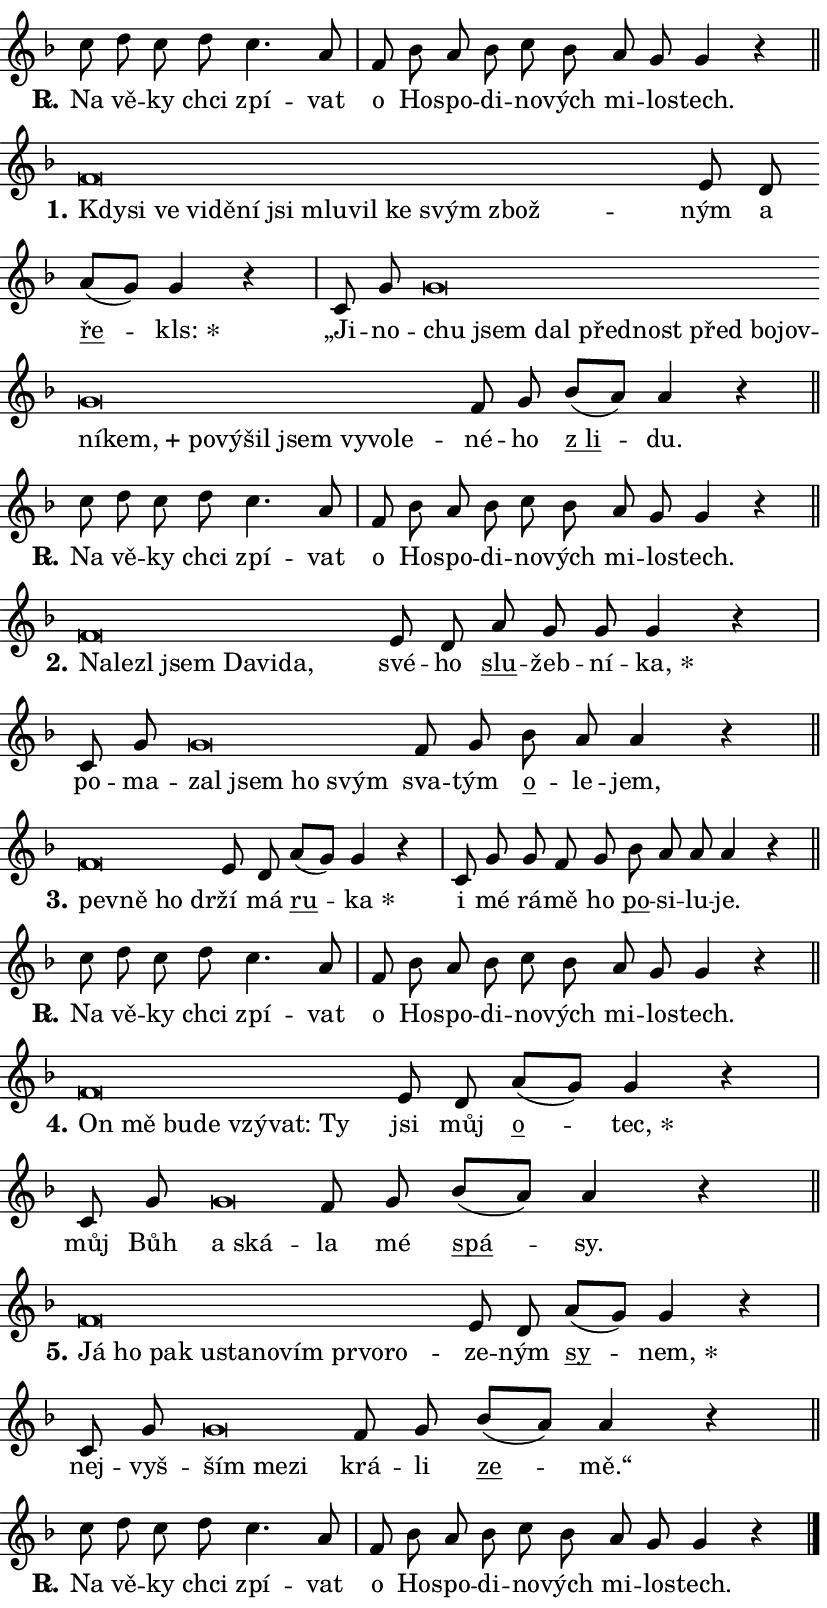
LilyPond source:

\version "2.24.0"
\header { tagline = "" }
\paper {
  indent = 0\cm
  top-margin = 0\cm
  right-margin = 0.13\cm % to fit lyric hyphens
  bottom-margin = 0\cm
  left-margin = 0\cm
  paper-width = 14\cm
  page-breaking = #ly:one-page-breaking
  system-system-spacing.basic-distance = #11
  score-system-spacing.basic-distance = #11
  ragged-last = ##f
}


%% Author: Thomas Morley
%% https://lists.gnu.org/archive/html/lilypond-user/2020-05/msg00002.html
#(define (line-position grob)
"Returns position of @var[grob} in current system:
   @code{'start}, if at first time-step
   @code{'end}, if at last time-step
   @code{'middle} otherwise
"
  (let* ((col (ly:item-get-column grob))
         (ln (ly:grob-object col 'left-neighbor))
         (rn (ly:grob-object col 'right-neighbor))
         (col-to-check-left (if (ly:grob? ln) ln col))
         (col-to-check-right (if (ly:grob? rn) rn col))
         (break-dir-left
           (and
             (ly:grob-property col-to-check-left 'non-musical #f)
             (ly:item-break-dir col-to-check-left)))
         (break-dir-right
           (and
             (ly:grob-property col-to-check-right 'non-musical #f)
             (ly:item-break-dir col-to-check-right))))
        (cond ((eqv? 1 break-dir-left) 'start)
              ((eqv? -1 break-dir-right) 'end)
              (else 'middle))))

#(define (tranparent-at-line-position vctor)
  (lambda (grob)
  "Relying on @code{line-position} select the relevant enry from @var{vctor}.
Used to determine transparency,"
    (case (line-position grob)
      ((end) (not (vector-ref vctor 0)))
      ((middle) (not (vector-ref vctor 1)))
      ((start) (not (vector-ref vctor 2))))))

noteHeadBreakVisibility =
#(define-music-function (break-visibility)(vector?)
"Makes @code{NoteHead}s transparent relying on @var{break-visibility}"
#{
  \override NoteHead.transparent =
    #(tranparent-at-line-position break-visibility)
#})

#(define delete-ledgers-for-transparent-note-heads
  (lambda (grob)
    "Reads whether a @code{NoteHead} is transparent.
If so this @code{NoteHead} is removed from @code{'note-heads} from
@var{grob}, which is supposed to be @code{LedgerLineSpanner}.
As a result ledgers are not printed for this @code{NoteHead}"
    (let* ((nhds-array (ly:grob-object grob 'note-heads))
           (nhds-list
             (if (ly:grob-array? nhds-array)
                 (ly:grob-array->list nhds-array)
                 '()))
           ;; Relies on the transparent-property being done before
           ;; Staff.LedgerLineSpanner.after-line-breaking is executed.
           ;; This is fragile ...
           (to-keep
             (remove
               (lambda (nhd)
                 (ly:grob-property nhd 'transparent #f))
               nhds-list)))
      ;; TODO find a better method to iterate over grob-arrays, similiar
      ;; to filter/remove etc for lists
      ;; For now rebuilt from scratch
      (set! (ly:grob-object grob 'note-heads)  '())
      (for-each
        (lambda (nhd)
          (ly:pointer-group-interface::add-grob grob 'note-heads nhd))
        to-keep))))

squashNotes = {
  \override NoteHead.X-extent = #'(-0.2 . 0.2)
  \override NoteHead.Y-extent = #'(-0.75 . 0)
  \override NoteHead.stencil =
    #(lambda (grob)
       (let ((pos (ly:grob-property grob 'staff-position)))
         (begin
           (if (< pos -7) (display "ERROR: Lower brevis then expected\n") (display ""))
           (if (<= pos -6) ly:text-interface::print ly:note-head::print))))
}
unSquashNotes = {
  \revert NoteHead.X-extent
  \revert NoteHead.Y-extent
  \revert NoteHead.stencil
}

hideNotes = \noteHeadBreakVisibility #begin-of-line-visible
unHideNotes = \noteHeadBreakVisibility #all-visible

% work-around for resetting accidentals
% https://lilypond.org/doc/v2.23/Documentation/notation/displaying-rhythms#unmetered-music
cadenzaMeasure = {
  \cadenzaOff
  \partial 1024 s1024
  \cadenzaOn
}

#(define-markup-command (accent layout props text) (markup?)
  "Underline accented syllable"
  (interpret-markup layout props
    #{\markup \override #'(offset . 4.3) \underline { #text }#}))

responsum = \markup \concat {
  "R" \hspace #-1.05 \path #0.1 #'((moveto 0 0.07) (lineto 0.9 0.8)) \hspace #0.05 "."
}

spaceSize = #0.6828661417322834 % exact space size for TeX Gyre Schola

\layout {
  \context {
    \Staff
    \remove "Time_signature_engraver"
    \override LedgerLineSpanner.after-line-breaking = #delete-ledgers-for-transparent-note-heads
  }
  \context {
    \Lyrics {
      \override LyricSpace.minimum-distance = \spaceSize
      \override LyricText.font-name = #"TeX Gyre Schola"
      \override LyricText.font-size = 1
      \override StanzaNumber.font-name = #"TeX Gyre Schola Bold"
      \override StanzaNumber.font-size = 1
    }
  }
  \context {
    \Score 
    \override NoteHead.text =
      #(lambda (grob) 
        (let ((pos (ly:grob-property grob 'staff-position)))
          #{\markup {
            \combine
              \halign #-0.55 \raise #(if (= pos -6) 0 0.5) \override #'(thickness . 2) \draw-line #'(3.2 . 0)
              \musicglyph "noteheads.sM1"
          }#}))
  }
}

% magnetic-lyrics.ily
%
%   written by
%     Jean Abou Samra <jean@abou-samra.fr>
%     Werner Lemberg <wl@gnu.org>
%
%   adapted by
%     Jiri Hon <jiri.hon@gmail.com>
%
% Version 2022-Apr-15

% https://www.mail-archive.com/lilypond-user@gnu.org/msg149350.html

#(define (Left_hyphen_pointer_engraver context)
   "Collect syllable-hyphen-syllable occurrences in lyrics and store
them in properties.  This engraver only looks to the left.  For
example, if the lyrics input is @code{foo -- bar}, it does the
following.

@itemize @bullet
@item
Set the @code{text} property of the @code{LyricHyphen} grob between
@q{foo} and @q{bar} to @code{foo}.

@item
Set the @code{left-hyphen} property of the @code{LyricText} grob with
text @q{foo} to the @code{LyricHyphen} grob between @q{foo} and
@q{bar}.
@end itemize

Use this auxiliary engraver in combination with the
@code{lyric-@/text::@/apply-@/magnetic-@/offset!} hook."
   (let ((hyphen #f)
         (text #f))
     (make-engraver
      (acknowledgers
       ((lyric-syllable-interface engraver grob source-engraver)
        (set! text grob)))
      (end-acknowledgers
       ((lyric-hyphen-interface engraver grob source-engraver)
        ;(when (not (grob::has-interface grob 'lyric-space-interface))
          (set! hyphen grob)));)
      ((stop-translation-timestep engraver)
       (when (and text hyphen)
         (ly:grob-set-object! text 'left-hyphen hyphen))
       (set! text #f)
       (set! hyphen #f)))))

#(define (lyric-text::apply-magnetic-offset! grob)
   "If the space between two syllables is less than the value in
property @code{LyricText@/.details@/.squash-threshold}, move the right
syllable to the left so that it gets concatenated with the left
syllable.

Use this function as a hook for
@code{LyricText@/.after-@/line-@/breaking} if the
@code{Left_@/hyphen_@/pointer_@/engraver} is active."
   (let ((hyphen (ly:grob-object grob 'left-hyphen #f)))
     (when hyphen
       (let ((left-text (ly:spanner-bound hyphen LEFT)))
         (when (grob::has-interface left-text 'lyric-syllable-interface)
           (let* ((common (ly:grob-common-refpoint grob left-text X))
                  (this-x-ext (ly:grob-extent grob common X))
                  (left-x-ext
                   (begin
                     ;; Trigger magnetism for left-text.
                     (ly:grob-property left-text 'after-line-breaking)
                     (ly:grob-extent left-text common X)))
                  ;; `delta` is the gap width between two syllables.
                  (delta (- (interval-start this-x-ext)
                            (interval-end left-x-ext)))
                  (details (ly:grob-property grob 'details))
                  (threshold (assoc-get 'squash-threshold details 0.2)))
             (when (< delta threshold)
               (let* (;; We have to manipulate the input text so that
                      ;; ligatures crossing syllable boundaries are not
                      ;; disabled.  For languages based on the Latin
                      ;; script this is essentially a beautification.
                      ;; However, for non-Western scripts it can be a
                      ;; necessity.
                      (lt (ly:grob-property left-text 'text))
                      (rt (ly:grob-property grob 'text))
                      (is-space (grob::has-interface hyphen 'lyric-space-interface))
                      (space (if is-space " " ""))
                      (extra-delta (if is-space spaceSize 0))
                      ;; Append new syllable.
                      (ltrt-space (if (and (string? lt) (string? rt))
                                (string-append lt space rt)
                                (make-concat-markup (list lt space rt))))
                      ;; Right-align `ltrt` to the right side.
                      (ltrt-space-markup (grob-interpret-markup
                               grob
                               (make-translate-markup
                                (cons (interval-length this-x-ext) 0)
                                (make-right-align-markup ltrt-space)))))
                 (begin
                   ;; Don't print `left-text`.
                   (ly:grob-set-property! left-text 'stencil #f)
                   ;; Set text and stencil (which holds all collected
                   ;; syllables so far) and shift it to the left.
                   (ly:grob-set-property! grob 'text ltrt-space)
                   (ly:grob-set-property! grob 'stencil ltrt-space-markup)
                   (ly:grob-translate-axis! grob (- (- delta extra-delta)) X))))))))))


#(define (lyric-hyphen::displace-bounds-first grob)
   ;; Make very sure this callback isn't triggered too early.
   (let ((left (ly:spanner-bound grob LEFT))
         (right (ly:spanner-bound grob RIGHT)))
     (ly:grob-property left 'after-line-breaking)
     (ly:grob-property right 'after-line-breaking)
     (ly:lyric-hyphen::print grob)))

squashThreshold = #0.4

\layout {
  \context {
    \Lyrics
    \consists #Left_hyphen_pointer_engraver
    \override LyricText.after-line-breaking =
      #lyric-text::apply-magnetic-offset!
    \override LyricHyphen.stencil = #lyric-hyphen::displace-bounds-first
    \override LyricText.details.squash-threshold = \squashThreshold
    \override LyricHyphen.minimum-distance = 0
    \override LyricHyphen.minimum-length = \squashThreshold
  }
}

squashText = \override LyricText.details.squash-threshold = 9999
unSquashText = \override LyricText.details.squash-threshold = \squashThreshold

leftText = \override LyricText.self-alignment-X = #LEFT
unLeftText = \revert LyricText.self-alignment-X

starOffset = #(lambda (grob) 
                (let ((x_offset (ly:self-alignment-interface::aligned-on-x-parent grob)))
                  (if (= x_offset 0) 0 (+ x_offset 1.2))))

star = #(define-music-function (syllable)(string?)
"Append star separator at the end of a syllable"
#{
  \once \override LyricText.X-offset = #starOffset
  \lyricmode { \markup {
    #syllable
    \override #'((font-name . "TeX Gyre Schola Bold")) \hspace #0.2 \lower #0.65 \larger "*"
  } }
#})

starAccent = #(define-music-function (syllable)(string?)
"Append star separator at the end of a syllable and make accent"
#{
  \once \override LyricText.X-offset = #starOffset
  \lyricmode { \markup {
    \accent #syllable
    \override #'((font-name . "TeX Gyre Schola Bold")) \hspace #0.2 \lower #0.65 \larger "*"
  } }
#})

breath = #(define-music-function (syllable)(string?)
"Append breathing indicator at the end of a syllable"
#{
  \lyricmode { \markup { #syllable "+" } }
#})

optionalBreath = #(define-music-function (syllable)(string?)
"Append optional breathing indicator at the end of a syllable"
#{
  \lyricmode { \markup { #syllable "(+)" } }
#})


\score {
    <<
        \new Voice = "melody" { \cadenzaOn \key f \major \relative { c''8 d c d c4. a8 \cadenzaMeasure \bar "|" f bes a bes \bar "" c bes \bar "" a g g4 r \cadenzaMeasure \bar "||" \break } }
        \new Lyrics \lyricsto "melody" { \lyricmode { \set stanza = \responsum
Na vě -- ky chci zpí -- vat o Ho -- spo -- di -- no -- vých mi -- lo -- stech. } }
    >>
    \layout {}
}

\score {
    <<
        \new Voice = "melody" { \cadenzaOn \key f \major \relative { \squashNotes f'\breve*1/16 \hideNotes \breve*1/16 \bar "" \breve*1/16 \bar "" \breve*1/16 \bar "" \breve*1/16 \bar "" \breve*1/16 \bar "" \breve*1/16 \bar "" \breve*1/16 \bar "" \breve*1/16 \bar "" \breve*1/16 \bar "" \breve*1/16 \breve*1/16 \bar "" \unHideNotes \unSquashNotes e8 d \bar "" a'[( g)] g4 r \cadenzaMeasure \bar "|" c,8 g' \bar "" \squashNotes g\breve*1/16 \hideNotes \breve*1/16 \bar "" \breve*1/16 \bar "" \breve*1/16 \bar "" \breve*1/16 \bar "" \breve*1/16 \bar "" \breve*1/16 \bar "" \breve*1/16 \bar "" \breve*1/16 \bar "" \breve*1/16 \bar "" \breve*1/16 \bar "" \breve*1/16 \bar "" \breve*1/16 \bar "" \breve*1/16 \bar "" \breve*1/16 \bar "" \breve*1/16 \breve*1/16 \bar "" \unHideNotes \unSquashNotes f8 g \bar "" bes[( a)] a4 r \cadenzaMeasure \bar "||" \break } }
        \new Lyrics \lyricsto "melody" { \lyricmode { \set stanza = "1."
\leftText Kdy -- \squashText si ve vi -- dě -- ní jsi mlu -- vil ke svým zbož -- \unLeftText \unSquashText ným a \markup \accent ře -- \star kls: „Ji -- no -- \leftText chu \squashText jsem dal před -- nost před bo -- jov -- ní -- \breath "kem," po -- vý -- šil jsem vy -- vo -- le -- \unLeftText \unSquashText né -- ho \markup \accent "z li" -- du. } }
    >>
    \layout {}
}

\score {
    <<
        \new Voice = "melody" { \cadenzaOn \key f \major \relative { c''8 d c d c4. a8 \cadenzaMeasure \bar "|" f bes a bes \bar "" c bes \bar "" a g g4 r \cadenzaMeasure \bar "||" \break } }
        \new Lyrics \lyricsto "melody" { \lyricmode { \set stanza = \responsum
Na vě -- ky chci zpí -- vat o Ho -- spo -- di -- no -- vých mi -- lo -- stech. } }
    >>
    \layout {}
}

\score {
    <<
        \new Voice = "melody" { \cadenzaOn \key f \major \relative { \squashNotes f'\breve*1/16 \hideNotes \breve*1/16 \bar "" \breve*1/16 \bar "" \breve*1/16 \bar "" \breve*1/16 \bar "" \breve*1/16 \breve*1/16 \bar "" \unHideNotes \unSquashNotes e8 d \bar "" a' g g g4 r \cadenzaMeasure \bar "|" c,8 g' \bar "" \squashNotes g\breve*1/16 \hideNotes \breve*1/16 \bar "" \breve*1/16 \breve*1/16 \bar "" \unHideNotes \unSquashNotes f8 g \bar "" bes a a4 r \cadenzaMeasure \bar "||" \break } }
        \new Lyrics \lyricsto "melody" { \lyricmode { \set stanza = "2."
\leftText Na -- \squashText le -- zl jsem Da -- vi -- da, \unLeftText \unSquashText své -- ho \markup \accent slu -- žeb -- ní -- \star ka, po -- ma -- \leftText zal \squashText jsem ho svým \unLeftText \unSquashText sva -- tým \markup \accent o -- le -- jem, } }
    >>
    \layout {}
}

\score {
    <<
        \new Voice = "melody" { \cadenzaOn \key f \major \relative { \squashNotes f'\breve*1/16 \hideNotes \breve*1/16 \bar "" \breve*1/16 \breve*1/16 \bar "" \unHideNotes \unSquashNotes e8 d \bar "" a'[( g)] g4 r \cadenzaMeasure \bar "|" c,8 g' \bar "" g f8 g \bar "" bes a a a4 r \cadenzaMeasure \bar "||" \break } }
        \new Lyrics \lyricsto "melody" { \lyricmode { \set stanza = "3."
\leftText pev -- \squashText ně ho dr -- \unLeftText \unSquashText ží má \markup \accent ru -- \star ka i mé rá -- mě ho \markup \accent po -- si -- lu -- je. } }
    >>
    \layout {}
}

\score {
    <<
        \new Voice = "melody" { \cadenzaOn \key f \major \relative { c''8 d c d c4. a8 \cadenzaMeasure \bar "|" f bes a bes \bar "" c bes \bar "" a g g4 r \cadenzaMeasure \bar "||" \break } }
        \new Lyrics \lyricsto "melody" { \lyricmode { \set stanza = \responsum
Na vě -- ky chci zpí -- vat o Ho -- spo -- di -- no -- vých mi -- lo -- stech. } }
    >>
    \layout {}
}

\score {
    <<
        \new Voice = "melody" { \cadenzaOn \key f \major \relative { \squashNotes f'\breve*1/16 \hideNotes \breve*1/16 \bar "" \breve*1/16 \bar "" \breve*1/16 \bar "" \breve*1/16 \bar "" \breve*1/16 \breve*1/16 \bar "" \unHideNotes \unSquashNotes e8 d \bar "" a'[( g)] g4 r \cadenzaMeasure \bar "|" c,8 g' \bar "" \squashNotes g\breve*1/16 \hideNotes \breve*1/16 \bar "" \unHideNotes \unSquashNotes f8 g \bar "" bes[( a)] a4 r \cadenzaMeasure \bar "||" \break } }
        \new Lyrics \lyricsto "melody" { \lyricmode { \set stanza = "4."
\leftText On \squashText mě bu -- de vzý -- vat: Ty \unLeftText \unSquashText jsi můj \markup \accent o -- \star tec, můj Bůh \leftText a \squashText ská -- \unLeftText \unSquashText la mé \markup \accent spá -- sy. } }
    >>
    \layout {}
}

\score {
    <<
        \new Voice = "melody" { \cadenzaOn \key f \major \relative { \squashNotes f'\breve*1/16 \hideNotes \breve*1/16 \bar "" \breve*1/16 \bar "" \breve*1/16 \bar "" \breve*1/16 \bar "" \breve*1/16 \bar "" \breve*1/16 \bar "" \breve*1/16 \bar "" \breve*1/16 \breve*1/16 \bar "" \unHideNotes \unSquashNotes e8 d \bar "" a'[( g)] g4 r \cadenzaMeasure \bar "|" c,8 g' \bar "" \squashNotes g\breve*1/16 \hideNotes \breve*1/16 \breve*1/16 \bar "" \unHideNotes \unSquashNotes f8 g \bar "" bes[( a)] a4 r \cadenzaMeasure \bar "||" \break } }
        \new Lyrics \lyricsto "melody" { \lyricmode { \set stanza = "5."
\leftText Já \squashText ho pak u -- sta -- no -- vím pr -- vo -- ro -- \unLeftText \unSquashText ze -- ným \markup \accent sy -- \star nem, nej -- vyš -- \leftText ším \squashText me -- zi \unLeftText \unSquashText krá -- li \markup \accent ze -- mě.“ } }
    >>
    \layout {}
}

\score {
    <<
        \new Voice = "melody" { \cadenzaOn \key f \major \relative { c''8 d c d c4. a8 \cadenzaMeasure \bar "|" f bes a bes \bar "" c bes \bar "" a g g4 r \cadenzaMeasure \bar "||" \break } \bar "|." }
        \new Lyrics \lyricsto "melody" { \lyricmode { \set stanza = \responsum
Na vě -- ky chci zpí -- vat o Ho -- spo -- di -- no -- vých mi -- lo -- stech. } }
    >>
    \layout {}
}
